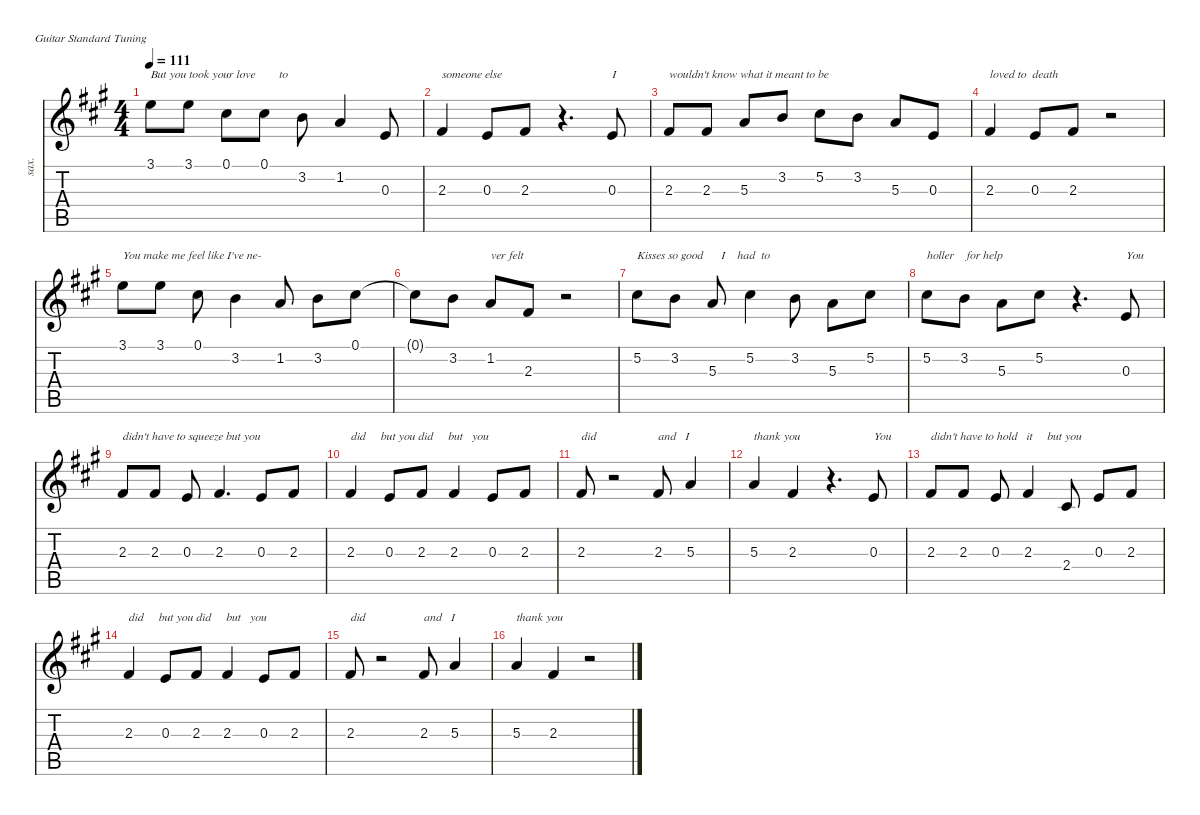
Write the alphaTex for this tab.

\defaultSystemsLayout 4
\hideDynamics
\bracketExtendMode nobrackets
\otherSystemsTrackNameOrientation horizontal
\track ("Vox" "sax.") {instrument altosax}
\staff {score tabs}
\tuning (E4 B3 G3 D3 A2 E2)
\displaytranspose 9
\ts (4 4)
\tempo 111
\clef g2
\ks a
3.1{acc forcenatural}.8{txt "But you took your love        to" dy f beam Down} 3.1{acc forcenatural}.8{beam Down} 0.1{acc #}.8{beam Down} 0.1{acc #}.8{beam Down} 3.2{acc forcenatural}.8{beam Down} 1.2{acc forcenatural}.4{beam Up} 0.3{acc forcenatural}.8{beam Up} |
2.3{acc #}.4{txt "someone else" beam Up} 0.3{acc forcenatural}.8{beam Up} 2.3{acc #}.8{beam Up} r.4{d beam Up} 0.3{acc forcenatural}.8{txt "I" beam Up} |
2.3{acc #}.8{txt "wouldn't know what it meant to be" beam Up} 2.3{acc #}.8{beam Up} 5.3{acc forcenatural}.8{beam Up} 3.2{acc forcenatural}.8{beam Up} 5.2{acc #}.8{beam Down} 3.2{acc forcenatural}.8{beam Down} 5.3{acc forcenatural}.8{beam Up} 0.3{acc forcenatural}.8{beam Up} |
2.3{acc #}.4{txt "loved to  death" beam Up} 0.3{acc forcenatural}.8{beam Up} 2.3{acc #}.8{beam Up} r.2{beam Up} |
3.1{acc forcenatural}.8{txt "You make me feel like I've ne-" beam Down} 3.1{acc forcenatural}.8{beam Down} 0.1{acc #}.8{beam Down} 3.2{acc forcenatural}.4{beam Down} 1.2{acc forcenatural}.8{beam Up} 3.2{acc forcenatural}.8{beam Down} 0.1{acc #}.8{beam Down} |
0.1{t acc #}.8{beam Down} 3.2{acc forcenatural}.8{beam Down} 1.2{acc forcenatural}.8{txt "ver felt" beam Up} 2.3{acc #}.8{beam Up} r.2{beam Up} |
5.2{acc #}.8{txt "Kisses so good      I    had  to" beam Down} 3.2{acc forcenatural}.8{beam Down} 5.3{acc forcenatural}.8{beam Up} 5.2{acc #}.4{beam Down} 3.2{acc forcenatural}.8{beam Down} 5.3{acc forcenatural}.8{beam Down} 5.2{acc #}.8{beam Down} |
5.2{acc #}.8{txt "holler    for help" beam Down} 3.2{acc forcenatural}.8{beam Down} 5.3{acc forcenatural}.8{beam Down} 5.2{acc #}.8{beam Down} r.4{d beam Down} 0.3{acc forcenatural}.8{txt "You" beam Up} |
2.3{acc #}.8{txt "didn't have to squeeze but you" beam Up} 2.3{acc #}.8{beam Up} 0.3{acc forcenatural}.8{beam Up} 2.3{acc #}.4{d beam Up} 0.3{acc forcenatural}.8{beam Up} 2.3{acc #}.8{beam Up} |
2.3{acc #}.4{txt "did     but you did     but   you" beam Up} 0.3{acc forcenatural}.8{beam Up} 2.3{acc #}.8{beam Up} 2.3{acc #}.4{beam Up} 0.3{acc forcenatural}.8{beam Up} 2.3{acc #}.8{beam Up} |
2.3{acc #}.8{txt "did" beam Up} r.2{beam Up} 2.3{acc #}.8{txt "and   I" beam Up} 5.3{acc forcenatural}.4{beam Up} |
5.3{acc forcenatural}.4{txt "thank you" beam Up} 2.3{acc #}.4{beam Up} r.4{d beam Up} 0.3{acc forcenatural}.8{txt "You" beam Up} |
2.3{acc #}.8{txt "didn't have to hold   it     but you" beam Up} 2.3{acc #}.8{beam Up} 0.3{acc forcenatural}.8{beam Up} 2.3{acc #}.4{beam Up} 2.4{acc #}.8{beam Up} 0.3{acc forcenatural}.8{beam Up} 2.3{acc #}.8{beam Up} |
2.3{acc #}.4{txt "did     but you did     but   you" beam Up} 0.3{acc forcenatural}.8{beam Up} 2.3{acc #}.8{beam Up} 2.3{acc #}.4{beam Up} 0.3{acc forcenatural}.8{beam Up} 2.3{acc #}.8{beam Up} |
2.3{acc #}.8{txt "did" beam Up} r.2{beam Up} 2.3{acc #}.8{txt "and   I" beam Up} 5.3{acc forcenatural}.4{beam Up} |
5.3{acc forcenatural}.4{txt "thank you" beam Up} 2.3{acc #}.4{beam Up} r.2{beam Up}
